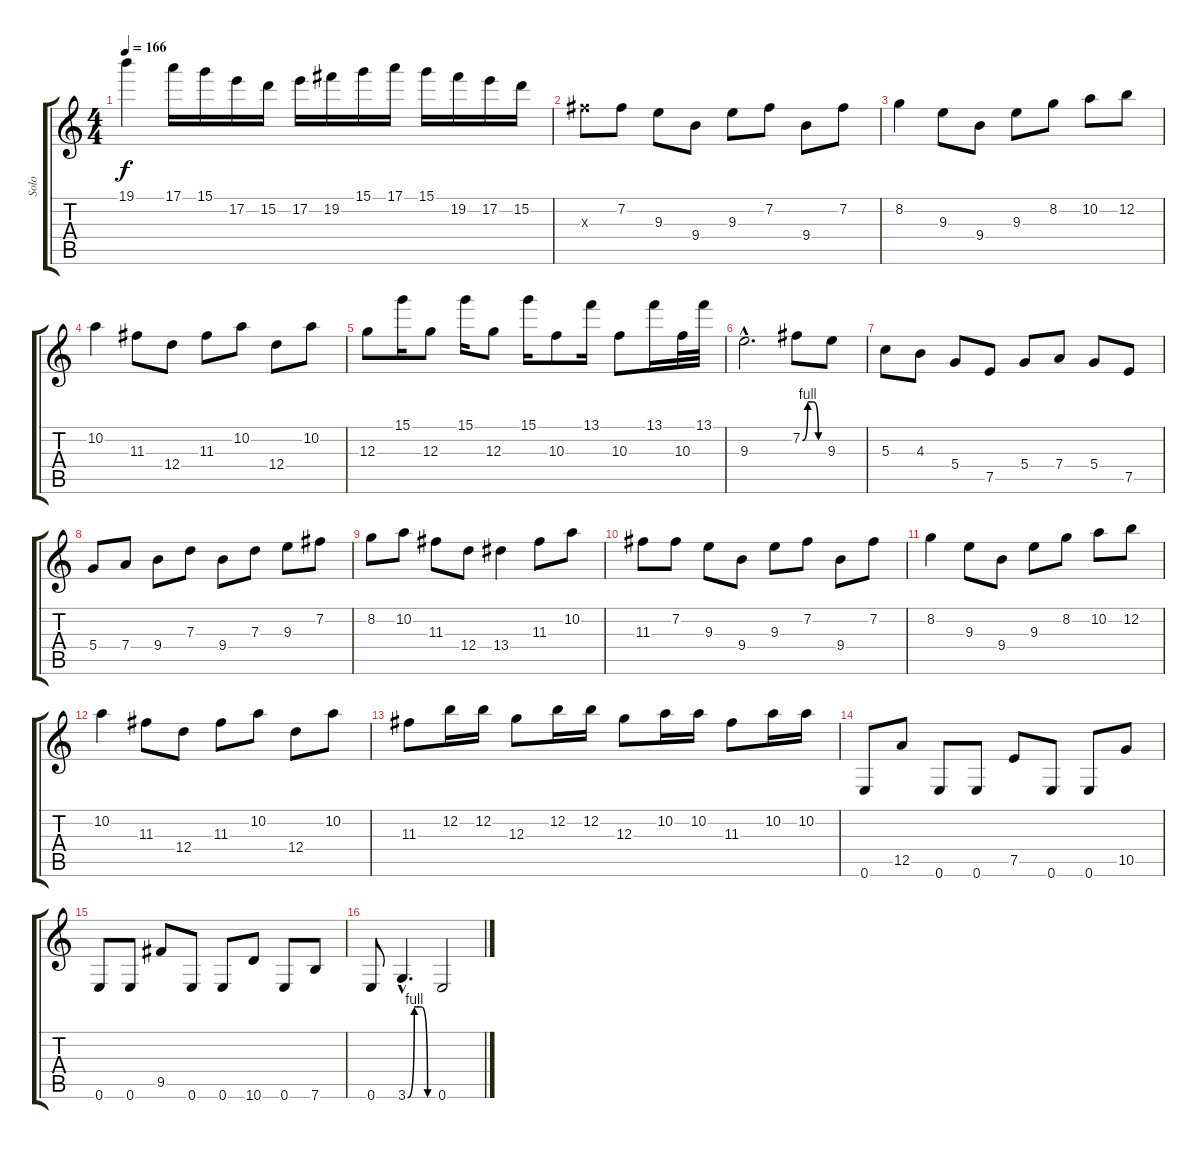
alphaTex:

\track ("Solo" "Solo") {instrument overdrivenguitar}
\staff {score tabs}
\tuning (E4 B3 G3 D3 A2 E2) {hide}
\ts (4 4)
\tempo 166
\clef g2
\ks c
19.1.4{dy f} 17.1.16 15.1.16 17.2.16 15.2.16 17.2.16 19.2.16 15.1.16 17.1.16 15.1.16 19.2.16 17.2.16 15.2.16 |
11.3{x}.8 7.2.8 9.3.8 9.4.8 9.3.8 7.2.8 9.4.8 7.2.8 |
8.2.4 9.3.8 9.4.8 9.3.8 8.2.8 10.2.8 12.2.8 |
10.2.4 11.3.8 12.4.8 11.3.8 10.2.8 12.4.8 10.2.8 |
12.3.8 15.1.16 12.3.8 15.1.16 12.3.8 15.1.16 10.3.8 13.1.16 10.3.8 13.1.16 10.3.32 13.1.32 |
9.3{hac}.2{d} 7.2{be (custom 0 0 15 4 30 4 45 0 60 0)}.8 9.3.8 |
5.3.8 4.3.8 5.4.8 7.5.8 5.4.8 7.4.8 5.4.8 7.5.8 |
5.4.8 7.4.8 9.4.8 7.3.8 9.4.8 7.3.8 9.3.8 7.2.8 |
8.2.8 10.2.8 11.3.8 12.4.8 13.4.4 11.3.8 10.2.8 |
11.3.8 7.2.8 9.3.8 9.4.8 9.3.8 7.2.8 9.4.8 7.2.8 |
8.2.4 9.3.8 9.4.8 9.3.8 8.2.8 10.2.8 12.2.8 |
10.2.4 11.3.8 12.4.8 11.3.8 10.2.8 12.4.8 10.2.8 |
11.3.8 12.2.16 12.2.16 12.3.8 12.2.16 12.2.16 12.3.8 10.2.16 10.2.16 11.3.8 10.2.16 10.2.16 |
0.6.8 12.5.8 0.6.8 0.6.8 7.5.8 0.6.8 0.6.8 10.5.8 |
0.6.8 0.6.8 9.5.8 0.6.8 0.6.8 10.6.8 0.6.8 7.6.8 |
0.6.8 3.6{be (custom 0 0 15 4 30 4 45 0 60 0) hac}.4{d} 0.6.2
